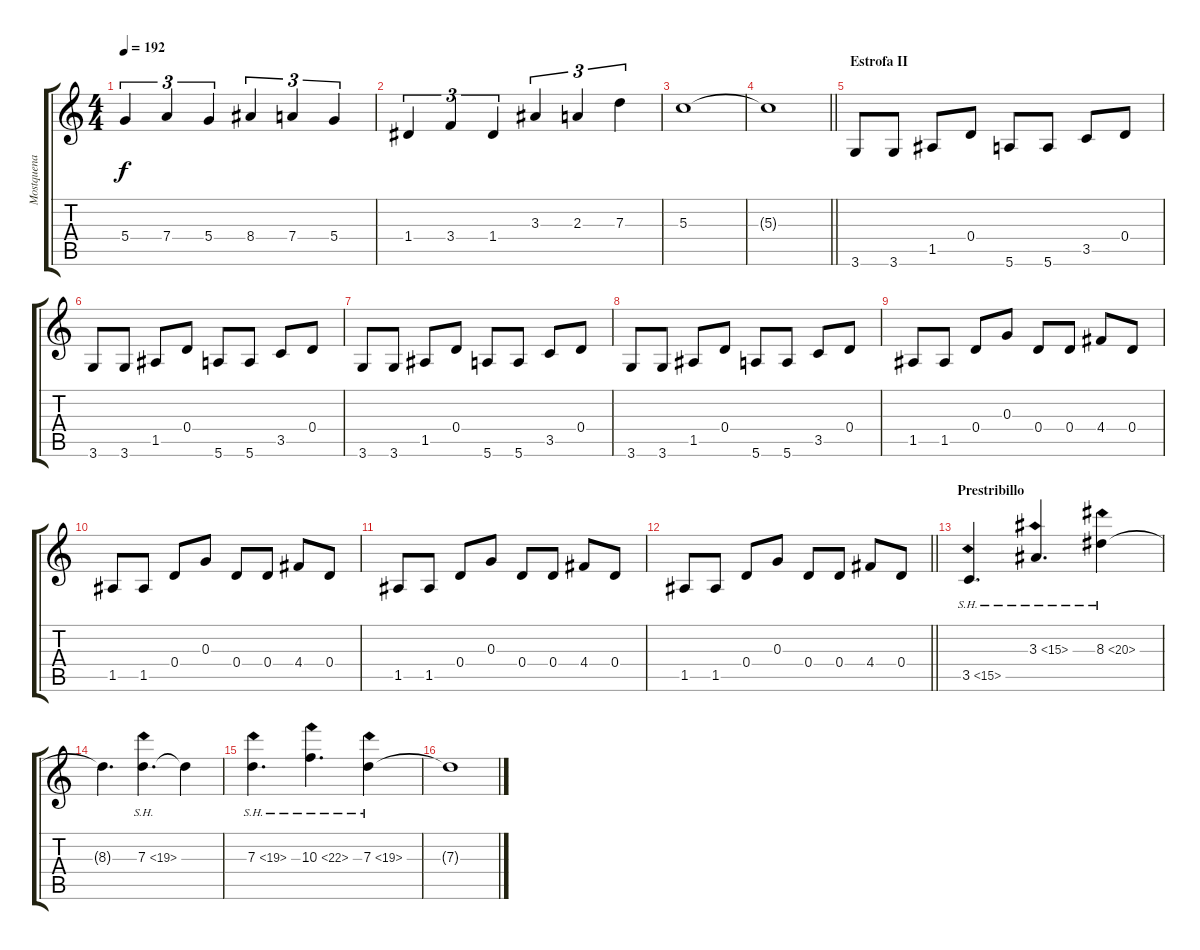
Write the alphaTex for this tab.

\track ("Mostquena" "Mostquena") {instrument overdrivenguitar}
\staff {score tabs}
\tuning (E4 B3 G3 D3 A2 E2) {hide}
\ts (4 4)
\tempo 192
\clef g2
\ks c
5.4.4{tu (3 2) dy f} 7.4.4{tu (3 2)} 5.4.4{tu (3 2)} 8.4.4{tu (3 2)} 7.4.4{tu (3 2)} 5.4.4{tu (3 2)} |
1.4.4{tu (3 2)} 3.4.4{tu (3 2)} 1.4.4{tu (3 2)} 3.3.4{tu (3 2)} 2.3.4{tu (3 2)} 7.3.4{tu (3 2)} |
5.3.1 |
\barLineRight lightlight
5.3{t}.1 |
\section ("" "Estrofa II")
3.6.8 3.6.8 1.5.8 0.4.8 5.6.8 5.6.8 3.5.8 0.4.8 |
3.6.8 3.6.8 1.5.8 0.4.8 5.6.8 5.6.8 3.5.8 0.4.8 |
3.6.8 3.6.8 1.5.8 0.4.8 5.6.8 5.6.8 3.5.8 0.4.8 |
3.6.8 3.6.8 1.5.8 0.4.8 5.6.8 5.6.8 3.5.8 0.4.8 |
1.5.8 1.5.8 0.4.8 0.3.8 0.4.8 0.4.8 4.4.8 0.4.8 |
1.5.8 1.5.8 0.4.8 0.3.8 0.4.8 0.4.8 4.4.8 0.4.8 |
1.5.8 1.5.8 0.4.8 0.3.8 0.4.8 0.4.8 4.4.8 0.4.8 |
\barLineRight lightlight
1.5.8 1.5.8 0.4.8 0.3.8 0.4.8 0.4.8 4.4.8 0.4.8 |
\section ("" "Prestribillo")
3.5{sh 12}.4{d} 3.3{sh 12}.4{d} 8.3{sh 12}.4 |
8.3{t}.4{d} 7.3{sh 12}.4{d} 7.3{t}.4 |
7.3{sh 12}.4{d} 10.3{sh 12}.4{d} 7.3{sh 12}.4 |
7.3{t}.1
